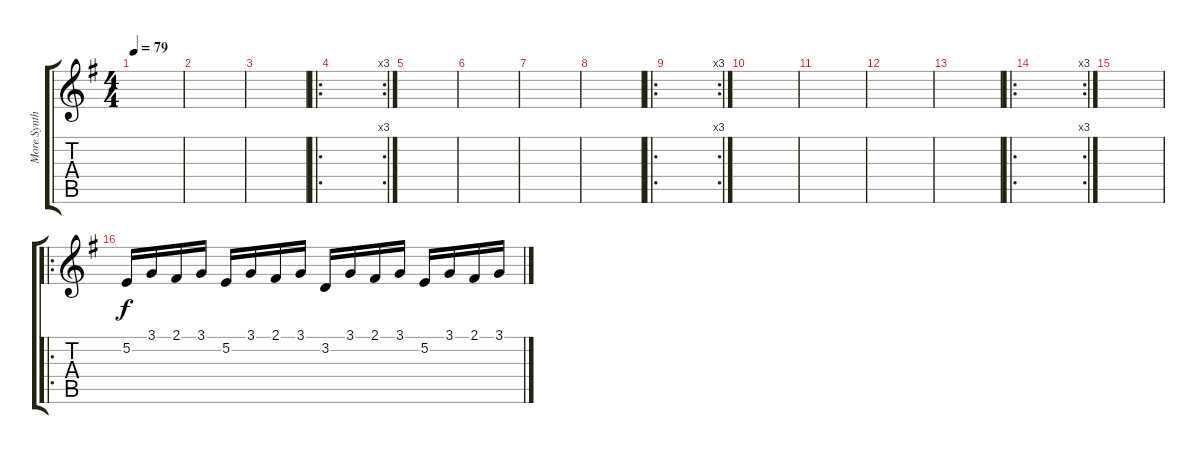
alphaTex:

\track ("More Synth Strings" "More Synth") {instrument stringensemble1}
\staff {score tabs}
\tuning (E4 B3 G3 D3 A2 E2) {hide}
\ts (4 4)
\tempo 79
\clef g2
\ks g
|
|
|
\ro
\rc 3
|
|
|
|
|
\ro
\rc 3
|
|
|
|
|
\ro
\rc 3
|
|
\ro
5.2.16 3.1.16 2.1.16 3.1.16 5.2.16 3.1.16 2.1.16 3.1.16 3.2.16 3.1.16 2.1.16 3.1.16 5.2.16 3.1.16 2.1.16 3.1.16
